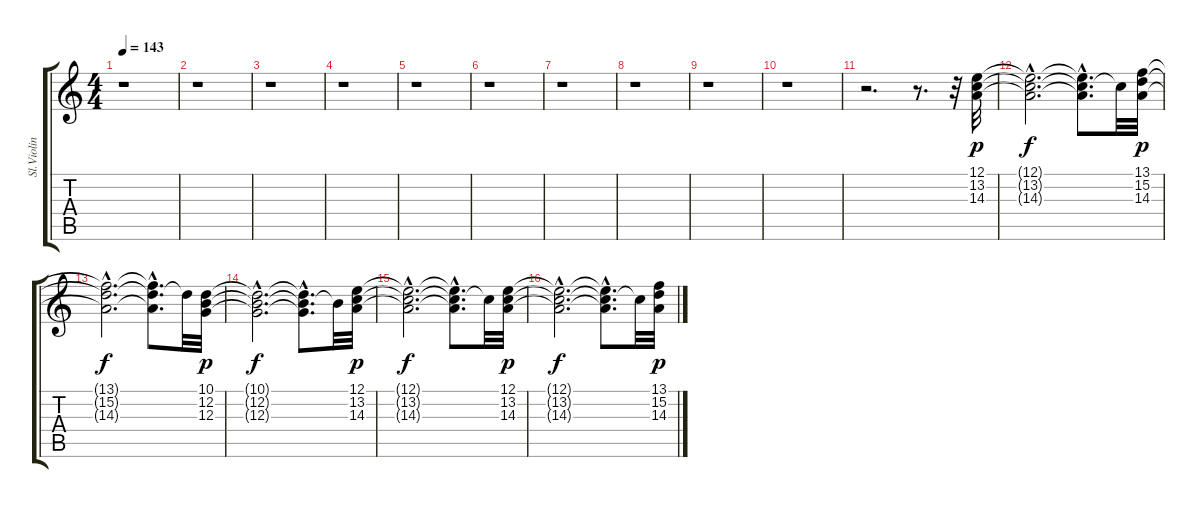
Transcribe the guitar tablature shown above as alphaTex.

\track ("Sl.Violin" "Sl.Violin") {instrument churchorgan}
\staff {score tabs}
\tuning (E4 B3 G3 D3 A2 E2) {hide}
\ts (4 4)
\tempo 143
\clef g2
\ks c
r.1{dy f} |
r.1 |
r.1 |
r.1 |
r.1 |
r.1 |
r.1 |
r.1 |
r.1 |
r.1 |
r.2{d} r.8{d} r.32 (12.1 13.2 14.3).32{dy p} |
(12.1{hac t} 13.2{hac t} 14.3{hac t}).2{d dy f} (12.1{hac t} 13.2{hac t} 14.3{hac t}).8{d} 13.2{t}.32 (13.1 15.2 14.3).32{dy p} |
(13.1{hac t} 15.2{hac t} 14.3{hac t}).2{d dy f} (13.1{hac t} 15.2{hac t} 14.3{hac t}).8{d} 15.2{t}.32 (10.1 12.2 12.3).32{dy p} |
(10.1{hac t} 12.2{hac t} 12.3{hac t}).2{d dy f} (10.1{hac t} 12.2{hac t} 12.3{hac t}).8{d} 12.2{t}.32 (12.1 13.2 14.3).32{dy p} |
(12.1{hac t} 13.2{hac t} 14.3{hac t}).2{d dy f} (12.1{hac t} 13.2{hac t} 14.3{hac t}).8{d} 13.2{t}.32 (12.1 13.2 14.3).32{dy p} |
(12.1{hac t} 13.2{hac t} 14.3{hac t}).2{d dy f} (12.1{hac t} 13.2{hac t} 14.3{hac t}).8{d} 13.2{t}.32 (13.1 15.2 14.3).32{dy p}
